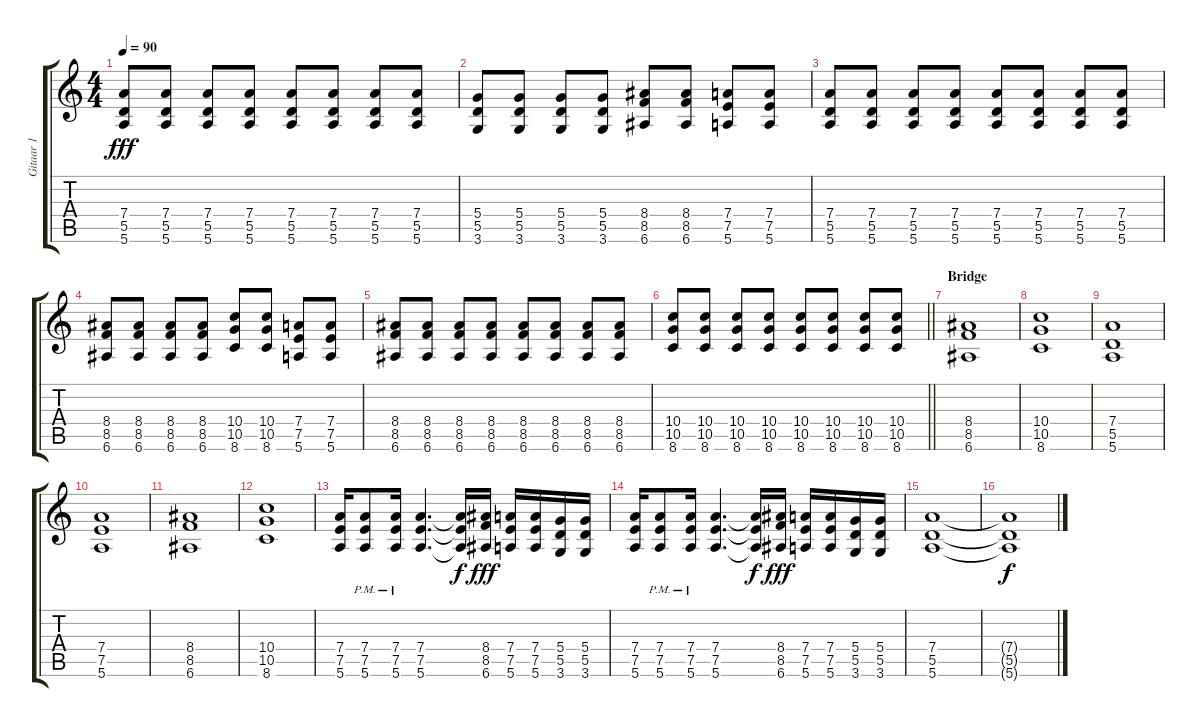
\track ("Gitaar 1" "Gitaar 1") {instrument distortionguitar}
\staff {score tabs}
\tuning (E4 B3 G3 D3 A2 E2) {hide}
\ts (4 4)
\tempo 90
\clef g2
\ks c
(7.4 5.5 5.6).8{dy fff} (7.4 5.5 5.6).8 (7.4 5.5 5.6).8 (7.4 5.5 5.6).8 (7.4 5.5 5.6).8 (7.4 5.5 5.6).8 (7.4 5.5 5.6).8 (7.4 5.5 5.6).8 |
(5.4 5.5 3.6).8 (5.4 5.5 3.6).8 (5.4 5.5 3.6).8 (5.4 5.5 3.6).8 (8.4 8.5 6.6).8 (8.4 8.5 6.6).8 (7.4 7.5 5.6).8 (7.4 7.5 5.6).8 |
(7.4 5.5 5.6).8 (7.4 5.5 5.6).8 (7.4 5.5 5.6).8 (7.4 5.5 5.6).8 (7.4 5.5 5.6).8 (7.4 5.5 5.6).8 (7.4 5.5 5.6).8 (7.4 5.5 5.6).8 |
(8.4 8.5 6.6).8 (8.4 8.5 6.6).8 (8.4 8.5 6.6).8 (8.4 8.5 6.6).8 (10.4 10.5 8.6).8 (10.4 10.5 8.6).8 (7.4 7.5 5.6).8 (7.4 7.5 5.6).8 |
(8.4 8.5 6.6).8 (8.4 8.5 6.6).8 (8.4 8.5 6.6).8 (8.4 8.5 6.6).8 (8.4 8.5 6.6).8 (8.4 8.5 6.6).8 (8.4 8.5 6.6).8 (8.4 8.5 6.6).8 |
\barLineRight lightlight
(10.4 10.5 8.6).8 (10.4 10.5 8.6).8 (10.4 10.5 8.6).8 (10.4 10.5 8.6).8 (10.4 10.5 8.6).8 (10.4 10.5 8.6).8 (10.4 10.5 8.6).8 (10.4 10.5 8.6).8 |
\section ("" "Bridge")
(8.4 8.5 6.6).1 |
(10.4 10.5 8.6).1 |
(7.4 5.5 5.6).1 |
(7.4 7.5 5.6).1 |
(8.4 8.5 6.6).1 |
(10.4 10.5 8.6).1 |
(7.4 7.5 5.6).16 (7.4{pm} 7.5{pm} 5.6{pm}).8 (7.4{pm} 7.5{pm} 5.6{pm}).16 (7.4 7.5 5.6).4{d} (7.4{t} 7.5{t} 5.6{t}).16{dy f} (8.4 8.5 6.6).16{dy fff} (7.4 7.5 5.6).16 (7.4 7.5 5.6).16 (5.4 5.5 3.6).16 (5.4 5.5 3.6).16 |
(7.4 7.5 5.6).16 (7.4{pm} 7.5{pm} 5.6{pm}).8 (7.4{pm} 7.5{pm} 5.6{pm}).16 (7.4 7.5 5.6).4{d} (7.4{t} 7.5{t} 5.6{t}).16{dy f} (8.4 8.5 6.6).16{dy fff} (7.4 7.5 5.6).16 (7.4 7.5 5.6).16 (5.4 5.5 3.6).16 (5.4 5.5 3.6).16 |
(7.4 5.5 5.6).1 |
(7.4{t} 5.5{t} 5.6{t}).1{dy f}
